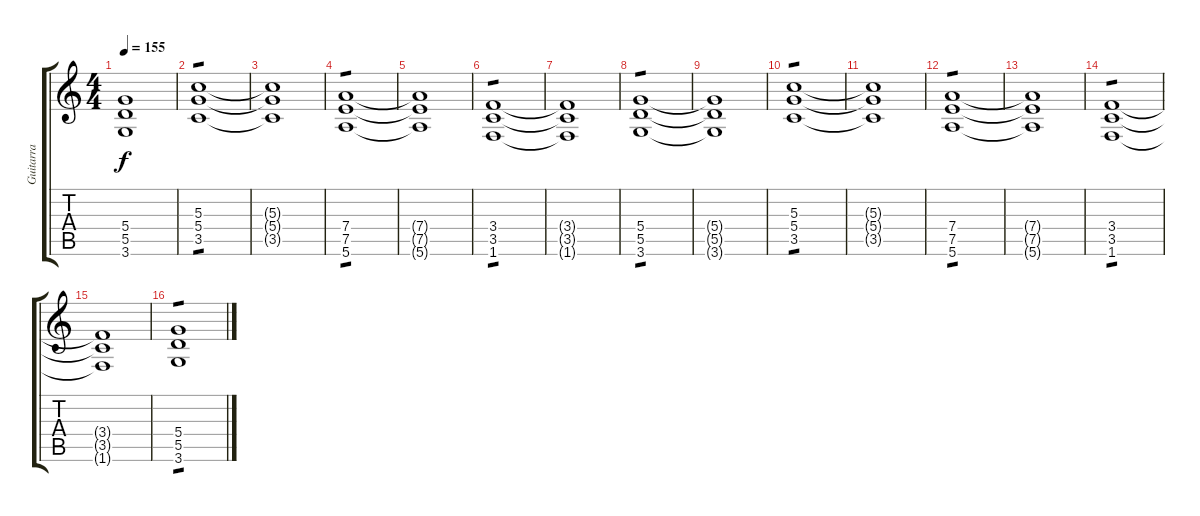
\track ("Guitarra" "Guitarra") {instrument acousticguitarsteel}
\staff {score tabs}
\tuning (E4 B3 G3 D3 A2 E2) {hide}
\ts (4 4)
\tempo 155
\clef g2
\ks c
(5.4{t} 5.5{t} 3.6{t}).1{dy f} |
(5.3 5.4 3.5).1{tp 1} |
(5.3{t} 5.4{t} 3.5{t}).1 |
(7.4 7.5 5.6).1{tp 1} |
(7.4{t} 7.5{t} 5.6{t}).1 |
(3.4 3.5 1.6).1{tp 1} |
(3.4{t} 3.5{t} 1.6{t}).1 |
(5.4 5.5 3.6).1{tp 1} |
(5.4{t} 5.5{t} 3.6{t}).1 |
(5.3 5.4 3.5).1{tp 1} |
(5.3{t} 5.4{t} 3.5{t}).1 |
(7.4 7.5 5.6).1{tp 1} |
(7.4{t} 7.5{t} 5.6{t}).1 |
(3.4 3.5 1.6).1{tp 1} |
(3.4{t} 3.5{t} 1.6{t}).1 |
(5.4 5.5 3.6).1{tp 1}
